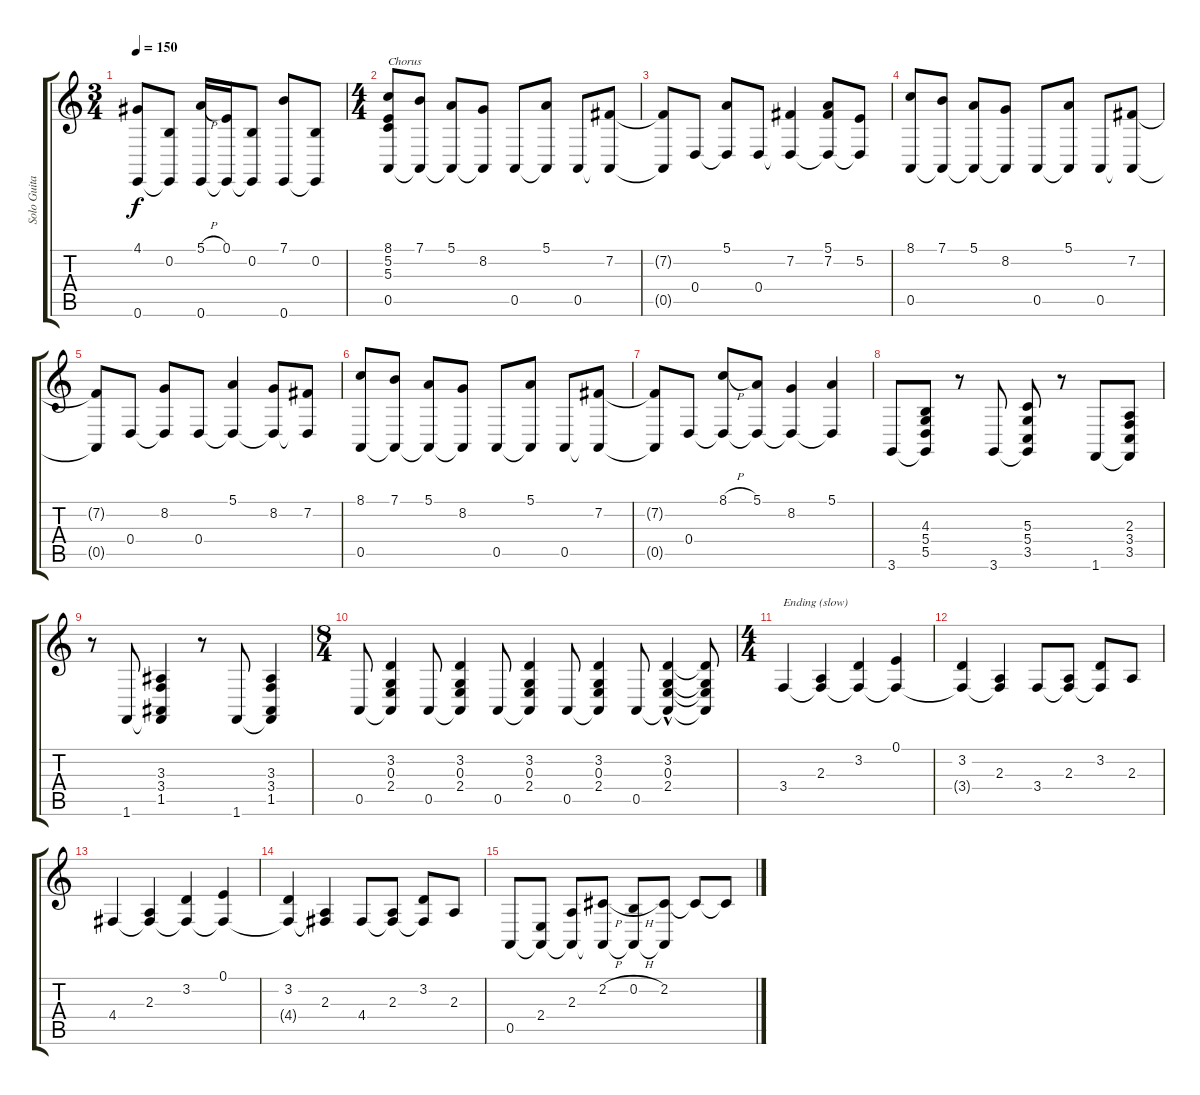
\track ("Solo Guitar" "Solo Guita") {instrument lead8bassandlead}
\staff {score tabs}
\tuning (E4 B3 G3 D3 A2 E2) {hide}
\ts (3 4)
\tempo 150
\clef g2
\ks c
(4.1 0.6).8{dy f} (0.2 0.6{t}).8 (5.1{h} 0.6).16 (0.1 0.6{t}).16 (0.2 0.6{t}).8 (7.1 0.6).8 (0.2 0.6{t}).8 |
\ts (4 4)
(8.1 5.2 5.3 0.5).8{txt "Chorus"} (7.1 0.5{t}).8 (5.1 0.5{t}).8 (8.2 0.5{t}).8 0.5.8 (5.1 0.5{t}).8 0.5.8 (7.2 0.5{t}).8 |
(7.2{t} 0.5{t}).8 0.4.8 (5.1 0.4{t}).8 0.4.8 (7.2 0.4{t}).4 (5.1 7.2 0.4{t}).8 (5.2 0.4{t}).8 |
(8.1 0.5).8 (7.1 0.5{t}).8 (5.1 0.5{t}).8 (8.2 0.5{t}).8 0.5.8 (5.1 0.5{t}).8 0.5.8 (7.2 0.5{t}).8 |
(7.2{t} 0.5{t}).8 0.4.8 (8.2 0.4{t}).8 0.4.8 (5.1 0.4{t}).4 (8.2 0.4{t}).8 (7.2 0.4{t}).8 |
(8.1 0.5).8 (7.1 0.5{t}).8 (5.1 0.5{t}).8 (8.2 0.5{t}).8 0.5.8 (5.1 0.5{t}).8 0.5.8 (7.2 0.5{t}).8 |
(7.2{t} 0.5{t}).8 0.4.8 (8.1{h} 0.4{t}).8 (5.1 0.4{t}).8 (8.2 0.4{t}).4 (5.1 0.4{t}).4 |
3.6.8 (4.3 5.4 5.5 3.6{t}).8 r.8 3.6.8 (5.3 5.4 3.5 3.6{t}).8 r.8 1.6.8 (2.3 3.4 3.5 1.6{t}).8 |
r.8 1.6.8 (3.3 3.4 1.5 1.6{t}).4 r.8 1.6.8 (3.3 3.4 1.5 1.6{t}).4 |
\ts (8 4)
0.5.8 (3.2 0.3 2.4 0.5{t}).4 0.5.8 (3.2 0.3 2.4 0.5{t}).4 0.5.8 (3.2 0.3 2.4 0.5{t}).4 0.5.8 (3.2 0.3 2.4 0.5{t}).4 0.5.8 (3.2 0.3 2.4 0.5{hac t}).4 (3.2{t} 0.3{t} 2.4{t} 0.5{t}).8 |
\ts (4 4)
3.4.4{txt "Ending (slow)"} (2.3 3.4{t}).4 (3.2 3.4{t}).4 (0.1 3.4{t}).4 |
(3.2 3.4{t}).4 (2.3 3.4{t}).4 3.4.8 (2.3 3.4{t}).8 (3.2 3.4{t}).8 2.3.8 |
4.4.4 (2.3 4.4{t}).4 (3.2 4.4{t}).4 (0.1 4.4{t}).4 |
(3.2 4.4{t}).4 (2.3 4.4{t}).4 4.4.8 (2.3 4.4{t}).8 (3.2 4.4{t}).8 2.3.8 |
0.5.8 (2.4 0.5{t}).8 (2.3 0.5{t}).8 (2.2{h} 0.5{t}).8 (0.2{h} 0.5{t}).8 (2.2 0.5{t}).8 2.2{t}.8 2.2{t}.8
